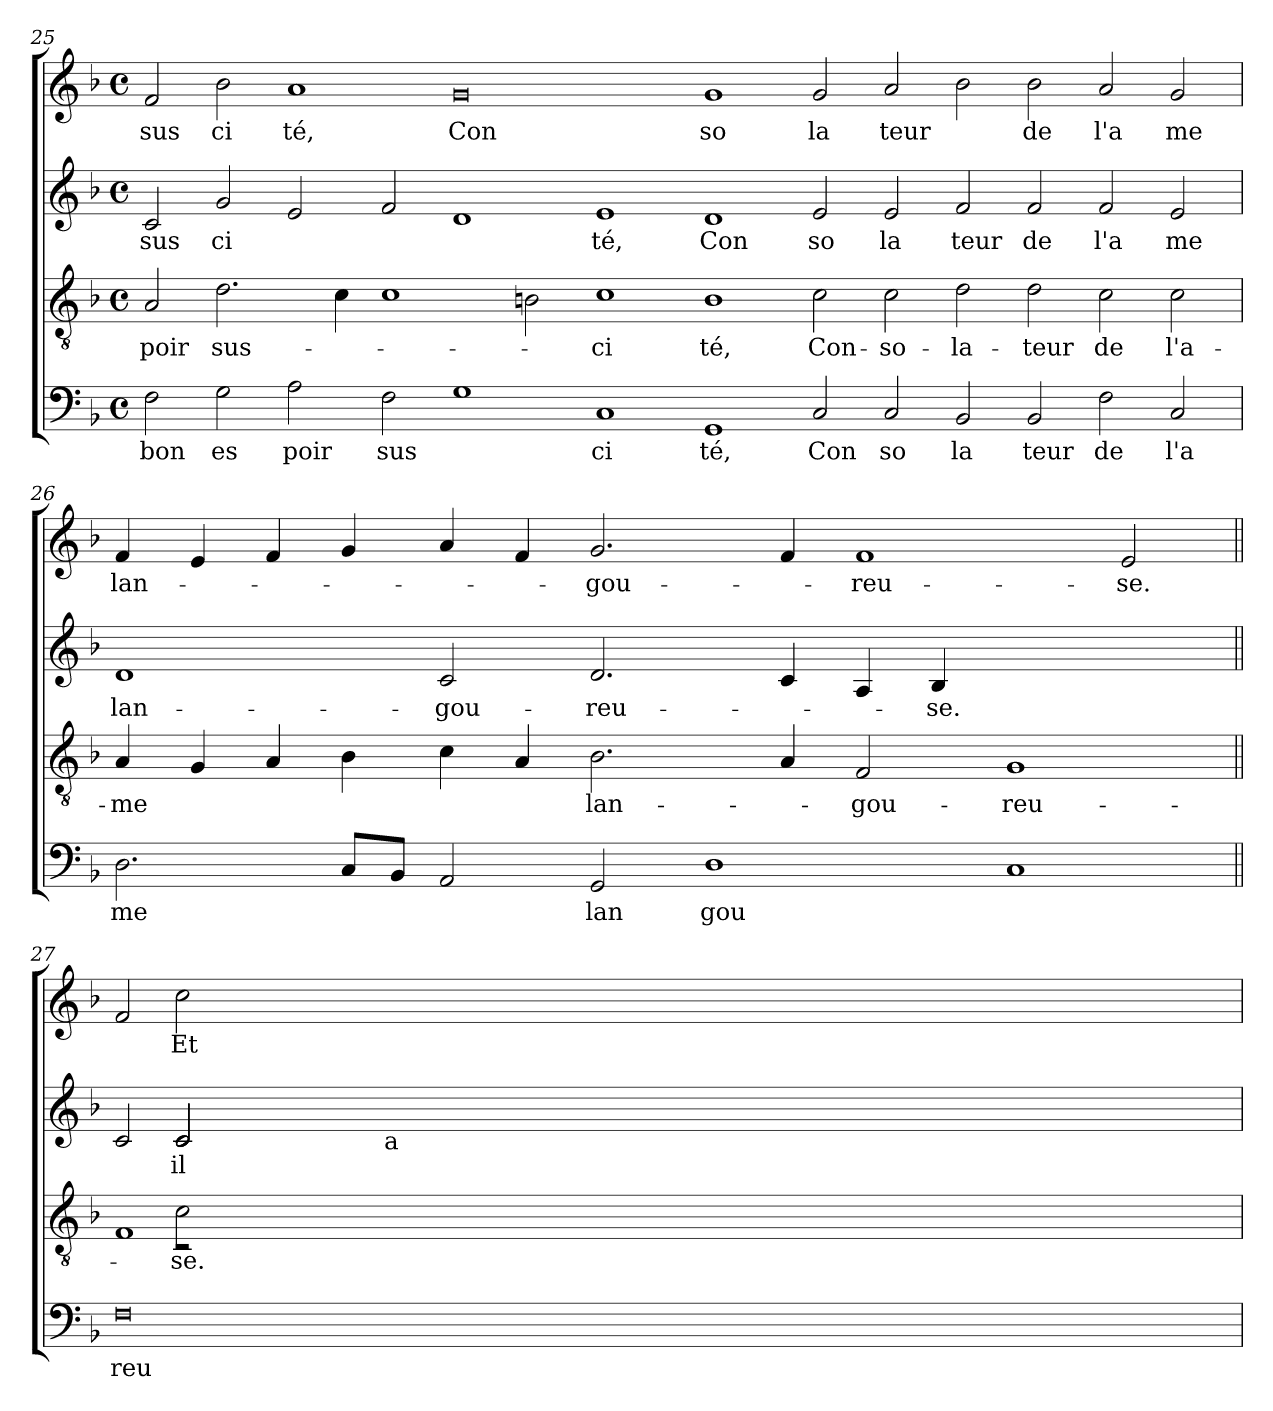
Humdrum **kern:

**kern	**text	**kern	**text	**kern	**text	**kern	**text
*part4	*part4	*part3	*part3	*part2	*part2	*part1	*part1
*staff4	*staff4	*staff3	*staff3	*staff2	*staff2	*staff1	*staff1
!!LO:LB:g=z
*clefF4	*	*clefGv2	*	*clefG2	*	*clefG2	*
*k[b-]	*	*k[b-]	*	*k[b-]	*	*k[b-]	*
*F:	*	*F:	*	*F:	*	*F:	*
*M4/4	*	*M4/4	*	*M4/4	*	*M4/4	*
*met(c)	*	*met(c)	*	*met(c)	*	*met(c)	*
=25	=25	=25	=25	=25	=25	=25	=25
!	!LO:LY:b	!	!LO:LY:b	!	!LO:LY:b	!	!LO:LY:b
2F\	bon	2A/	poir	2c/	sus	2f/	sus
!	!LO:LY:b	!	!LO:LY:b	!	!LO:LY:b	!	!LO:LY:b
2G\	es	2.d\	sus-	2g/	ci	2b-\	ci
!	!LO:LY:b	!	!	!	!	!	!LO:LY:b
2A\	poir	.	.	2e/	.	1a	té,
.	.	4c\	.	.	.	.	.
!	!LO:LY:b	!	!	!	!	!	!
2F\	sus	1c	.	2f/	.	.	.
!	!	!	!	!	!	!	!LO:LY:b
1G	.	.	.	1d	.	0g	Con
.	.	2B\	.	.	.	.	.
!	!LO:LY:b	!	!LO:LY:b	!	!LO:LY:b	!	!
1C	ci	1c	-ci	1e	té,	.	.
!	!LO:LY:b	!	!LO:LY:b	!	!LO:LY:b	!	!LO:LY:b
1GG	té,	1B	té,	1d	Con	1g	so
!	!LO:LY:b	!	!LO:LY:b	!	!LO:LY:b	!	!LO:LY:b
2C/	Con	2c\	Con-	2e/	so	2g/	la
!	!LO:LY:b	!	!LO:LY:b	!	!LO:LY:b	!	!LO:LY:b
2C/	so	2c\	-so-	2e/	la	2a/	teur
!	!LO:LY:b	!	!LO:LY:b	!	!LO:LY:b	!	!
2BB-/	la	2d\	-la-	2f/	teur	2b-\	.
!	!LO:LY:b	!	!LO:LY:b	!	!LO:LY:b	!	!LO:LY:b
2BB-/	teur	2d\	-teur	2f/	de	2b-\	de
!	!LO:LY:b	!	!LO:LY:b	!	!LO:LY:b	!	!LO:LY:b
2F\	de	2c\	de	2f/	l'a	2a/	l'a
!	!LO:LY:b	!	!LO:LY:b	!	!LO:LY:b	!	!LO:LY:b
2C/	l'a	2c\	l'a-	2e/	me	2g/	me
!!LO:PB:g=z
=26	=26	=26	=26	=26	=26	=26	=26
!	!LO:LY:b	!	!LO:LY:b	!	!LO:LY:b	!	!LO:LY:b
2.D\	me	4A/	-me	1d	lan-	4f/	lan-
.	.	4G/	.	.	.	4e/	.
.	.	4A/	.	.	.	4f/	.
8C/L	.	4B-\	.	.	.	4g/	.
8BB-/J	.	.	.	.	.	.	.
!	!	!	!	!	!LO:LY:b	!	!
2AA/	.	4c\	.	2c/	-gou-	4a/	.
.	.	4A/	.	.	.	4f/	.
!	!LO:LY:b	!	!LO:LY:b	!	!LO:LY:b	!	!LO:LY:b
2GG/	lan	2.B-\	lan-	2.d/	-reu-	2.g/	-gou-
!	!LO:LY:b	!	!	!	!	!	!
1D	gou	.	.	.	.	.	.
.	.	4A/	.	4c/	.	4f/	.
!	!	!	!LO:LY:b	!	!	!	!LO:LY:b
.	.	2F/	-gou-	4A/	.	1f	-reu-
!	!	!	!	!	!LO:LY:b	!	!
.	.	.	.	4B-/	-se.	.	.
!	!	!	!LO:LY:b	!	!	!	!
1C	.	1G	-reu-	1ryy	.	.	.
!	!	!	!	!	!	!	!LO:LY:b
.	.	.	.	.	.	2e/	-se.
=27||	=27||	=27||	=27||	=27||	=27||	=27||	=27||
!	!LO:LY:b:rj	!	!	!	!	!	!
*	*	*^	*	*^	*	*	*
*	*	*	*^	*	*	*^	*	*	*
0F	reu	1F	2ryy	2ryy	.	2c/	2ryy	2ryy	.	2f/	.
!	!	!	!	!	!LO:LY:b	!	!	!	!LO:LY:b	!	!
!	!	!	!	!	!	!	!	!	!LO:LY:b	!	!
!	!	!	!	!	!	!	!	!	!LO:LY:b	!	!LO:LY:b
.	.	.	2rC	2c\	-se.	2c/	2c/	2c/	il	2cc\	Et
.	.	000ryy	000ryy	000ryy	.	1ryy	1ryy	1ryy	.	000ryy	.
000ryy	.	.	.	.	.	1ryy	1ryy	4ryy	.	.	.
.	.	.	.	.	.	.	.	16ryy	.	.	.
!	!	!	!	!	!	!	!	!LO:TX:b:t=a	!	!	!
.	.	.	.	.	.	.	.	00ryy	.	.	.
.	.	.	.	.	.	1ryy	1ryy	.	.	.	.
.	.	.	.	.	.	1ryy	1ryy	.	.	.	.
.	.	.	.	.	.	1ryy	1ryy	.	.	.	.
.	.	.	.	.	.	1ryy	1ryy	.	.	.	.
.	.	.	.	.	.	.	.	0ryy	.	.	.
.	.	.	.	.	.	1ryy	1ryy	.	.	.	.
.	.	.	.	.	.	1ryy	1ryy	.	.	.	.
.	.	.	.	.	.	.	.	1ryy	.	.	.
.	.	1ryy	1ryy	1ryy	.	1ryy	1ryy	.	.	1ryy	.
.	.	.	.	.	.	.	.	2ryy	.	.	.
.	.	.	.	.	.	.	.	4ryy	.	.	.
8ryy	.	8ryy	8ryy	8ryy	.	8ryy	8ryy	.	.	8ryy	.
.	.	.	.	.	.	.	.	16.ryy	.	.	.
32ryy	.	32ryy	32ryy	32ryy	.	32ryy	32ryy	.	.	32ryy	.
*	*	*	*	*	*	*	*v	*v	*	*	*
!	!	!	!	!	!	!	!LO:TX:b:t=ij	!	!	!
*	*	*v	*v	*v	*	*	*	*	*	*
*	*	*	*	*v	*v	*	*	*
=	=	=	=	=	=	=	=
*-	*-	*-	*-	*-	*-	*-	*-
